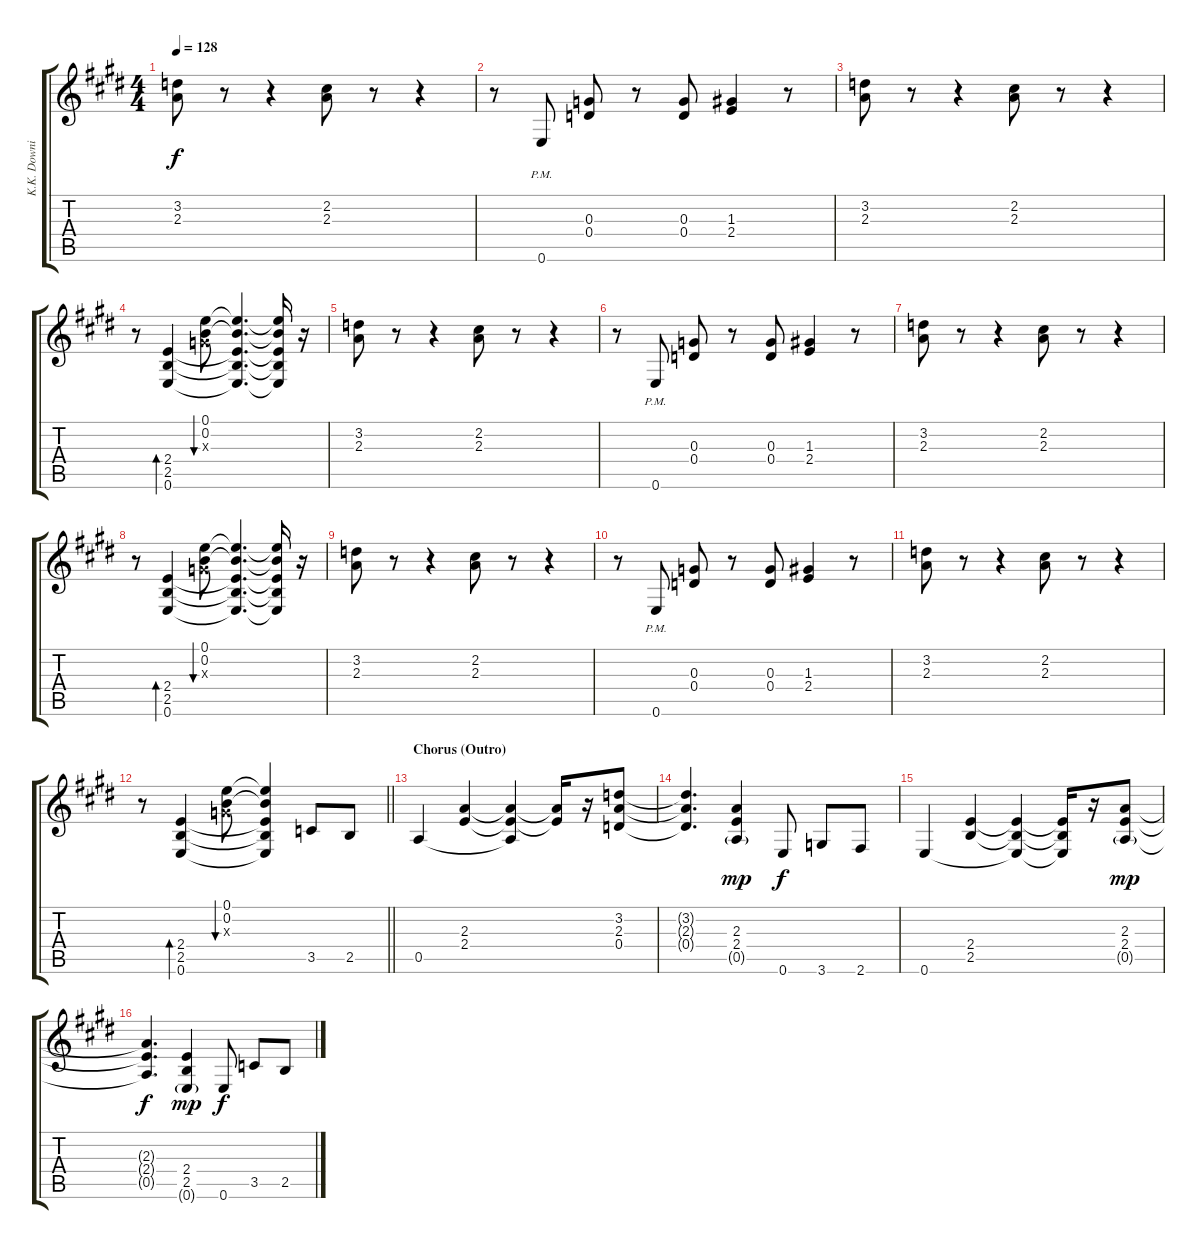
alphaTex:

\track ("K.K. Downing" "K.K. Downi") {instrument distortionguitar}
\staff {score tabs}
\tuning (E4 B3 G3 D3 A2 E2) {hide}
\ts (4 4)
\tempo 128
\clef g2
\ks e
(3.2 2.3).8{dy f} r.8 r.4 (2.2 2.3).8 r.8 r.4 |
r.8 0.6{pm}.8 (0.3 0.4).8 r.8 (0.3 0.4).8 (1.3 2.4).4 r.8 |
(3.2 2.3).8 r.8 r.4 (2.2 2.3).8 r.8 r.4 |
r.8 (2.4 2.5 0.6).4{bd 120} (0.1 0.2 0.3{x}).8{bu 30} (0.1{t} 0.2{t} 2.4{t} 2.5{t} 0.6{t}).4{d} (0.1{t} 0.2{t} 2.4{t} 2.5{t} 0.6{t}).16 r.16 |
(3.2 2.3).8 r.8 r.4 (2.2 2.3).8 r.8 r.4 |
r.8 0.6{pm}.8 (0.3 0.4).8 r.8 (0.3 0.4).8 (1.3 2.4).4 r.8 |
(3.2 2.3).8 r.8 r.4 (2.2 2.3).8 r.8 r.4 |
r.8 (2.4 2.5 0.6).4{bd 120} (0.1 0.2 0.3{x}).8{bu 30} (0.1{t} 0.2{t} 2.4{t} 2.5{t} 0.6{t}).4{d} (0.1{t} 0.2{t} 2.4{t} 2.5{t} 0.6{t}).16 r.16 |
(3.2 2.3).8 r.8 r.4 (2.2 2.3).8 r.8 r.4 |
r.8 0.6{pm}.8 (0.3 0.4).8 r.8 (0.3 0.4).8 (1.3 2.4).4 r.8 |
(3.2 2.3).8 r.8 r.4 (2.2 2.3).8 r.8 r.4 |
\barLineRight lightlight
r.8 (2.4 2.5 0.6).4{bd 120} (0.1 0.2 0.3{x}).8{bu 30} (0.1{t} 0.2{t} 2.4{t} 2.5{t} 0.6{t}).4 3.5.8 2.5.8 |
\section ("" "Chorus (Outro)")
0.5.4 (2.3 2.4).4 (2.3{t} 2.4{t} 0.5{t}).4 (2.3{t} 2.4{t}).16 r.16 (3.2 2.3 0.4).8 |
(3.2{t} 2.3{t} 0.4{t}).4{d} (2.3 2.4 0.5{g}).4{dy mp} 0.6.8{dy f} 3.6.8 2.6.8 |
0.6.4 (2.4 2.5).4 (2.4{t} 2.5{t} 0.6{t}).4 (2.4{t} 2.5{t} 0.6{t}).16 r.16 (2.3 2.4 0.5{g}).8{dy mp} |
(2.3{t} 2.4{t} 0.5{t}).4{d dy f} (2.4 2.5 0.6{g}).4{dy mp} 0.6.8{dy f} 3.5.8 2.5.8
